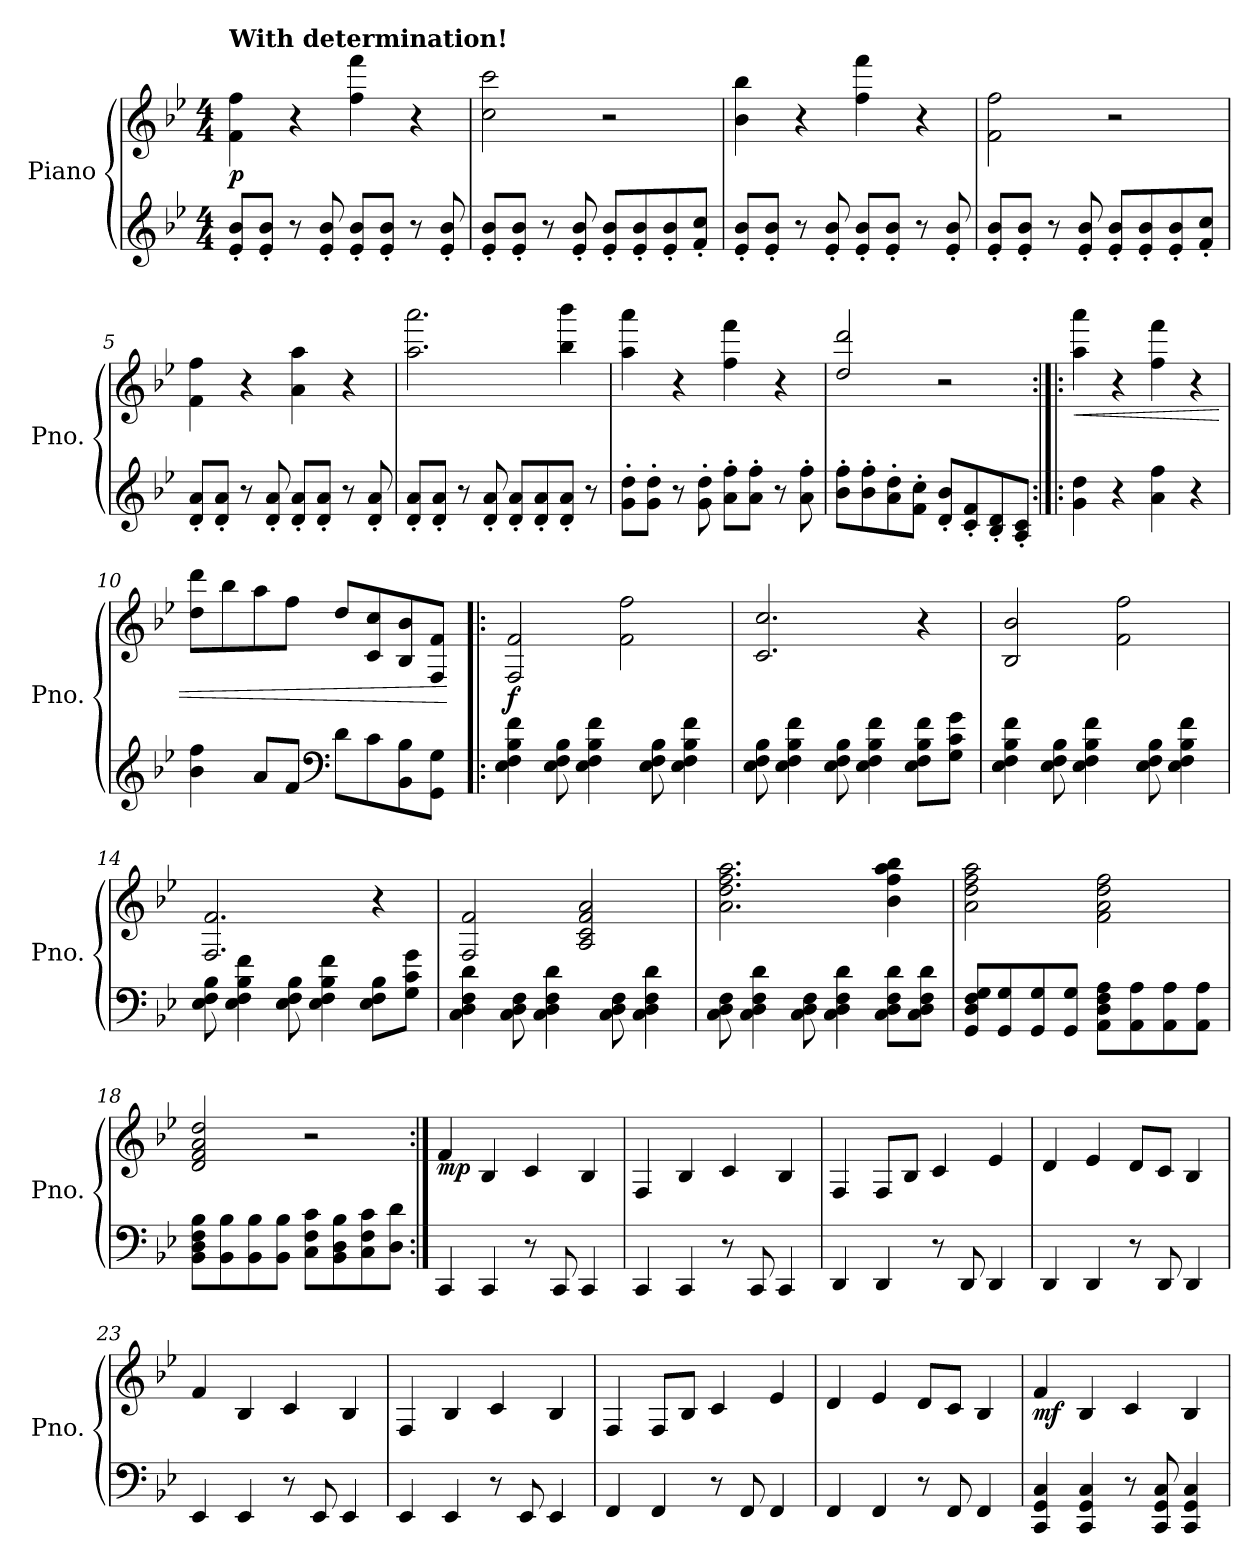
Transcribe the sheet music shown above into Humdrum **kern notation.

**kern	**kern	**dynam
*part1	*part1	*part1
*staff2	*staff1	*staff1/2
*I"Piano	*	*
*I'Pno.	*	*
*clefG2	*clefG2	*
*k[b-e-]	*k[b-e-]	*
*M4/4	*M4/4	*
*MM170	*MM170	*
=1	=1	=1
!	!LO:TX:a:B:t=With determination!	!
!	!	!LO:DY:b
8e-/' 8b-/'L	4f\ 4ff\	p
8e-/' 8b-/'J	.	.
8r	4r	.
8e-/' 8b-/'	.	.
8e-/' 8b-/'L	4ff\ 4fff\	.
8e-/' 8b-/'J	.	.
8r	4r	.
8e-/' 8b-/'	.	.
=2	=2	=2
8e-/' 8b-/'L	2cc\ 2ccc\	.
8e-/' 8b-/'J	.	.
8r	.	.
8e-/' 8b-/'	.	.
8e-/' 8b-/'L	2r	.
8e-/' 8b-/'	.	.
8e-/' 8b-/'	.	.
8f/' 8cc/'J	.	.
=3	=3	=3
8e-/' 8b-/'L	4b-\ 4bb-\	.
8e-/' 8b-/'J	.	.
8r	4r	.
8e-/' 8b-/'	.	.
8e-/' 8b-/'L	4ff\ 4fff\	.
8e-/' 8b-/'J	.	.
8r	4r	.
8e-/' 8b-/'	.	.
=4	=4	=4
8e-/' 8b-/'L	2f\ 2ff\	.
8e-/' 8b-/'J	.	.
8r	.	.
8e-/' 8b-/'	.	.
8e-/' 8b-/'L	2r	.
8e-/' 8b-/'	.	.
8e-/' 8b-/'	.	.
8f/' 8cc/'J	.	.
=5	=5	=5
8d/' 8a/'L	4f\ 4ff\	.
8d/' 8a/'J	.	.
8r	4r	.
8d/' 8a/'	.	.
8d/' 8a/'L	4a\ 4aa\	.
8d/' 8a/'J	.	.
8r	4r	.
8d/' 8a/'	.	.
!!LO:LB:g=z
=6	=6	=6
8d/' 8a/'L	2.aa\ 2.aaa\	.
8d/' 8a/'J	.	.
8r	.	.
8d/' 8a/'	.	.
8d/' 8a/'L	.	.
8d/' 8a/'	.	.
8d/' 8a/'J	4bb-\ 4bbb-\	.
8r	.	.
=7	=7	=7
8g\' 8dd\'L	4aa\ 4aaa\	.
8g\' 8dd\'J	.	.
8r	4r	.
8g\' 8dd\'	.	.
8a\' 8ff\'L	4ff\ 4fff\	.
8a\' 8ff\'J	.	.
8r	4r	.
8a\' 8ff\'	.	.
=8	=8	=8
8b-\' 8ff\'L	2dd/ 2ddd/	.
8b-\' 8ff\'	.	.
8a\' 8dd\'	.	.
8f\' 8cc\'J	.	.
8d/' 8b-/'L	2r	.
8c/' 8f/'	.	.
8B-/' 8d/'	.	.
8A/' 8c/'J	.	.
=9:|!|:	=9:|!|:	=9:|!|:
!	!	!LO:HP:b
4g\ 4dd\	4aa\ 4aaa\	<
4r	4r	.
4a\ 4ff\	4ff\ 4fff\	.
4r	4r	.
!!LO:LB:g=z
=10	=10	=10
4b-\ 4ff\	8dd\ 8ddd\L	.
.	8bb-\	.
8a/L	8aa\	.
8f/J	8ff\J	.
*clefF4	*	*
8d\L	8dd/L	.
8c\	8c/ 8cc/	.
8BB-\ 8B-\	8B-/ 8b-/	.
8GG\ 8G\J	8F/ 8f/J	.
.	.	[
=11!|:	=11!|:	=11!|:
!	!	!LO:DY:b
4E-\ 4F\ 4B-\ 4f\	2F/ 2f/	f
8E-\ 8F\ 8B-\	.	.
4E-\ 4F\ 4B-\ 4f\	.	.
.	2f\ 2ff\	.
8E-\ 8F\ 8B-\	.	.
4E-\ 4F\ 4B-\ 4f\	.	.
=12	=12	=12
8E-\ 8F\ 8B-\	2.c/ 2.cc/	.
4E-\ 4F\ 4B-\ 4f\	.	.
8E-\ 8F\ 8B-\	.	.
4E-\ 4F\ 4B-\ 4f\	.	.
8E-\ 8F\ 8B-\ 8f\L	4r	.
8G\ 8c\ 8g\J	.	.
=13	=13	=13
4E-\ 4F\ 4B-\ 4f\	2B-/ 2b-/	.
8E-\ 8F\ 8B-\	.	.
4E-\ 4F\ 4B-\ 4f\	.	.
.	2f\ 2ff\	.
8E-\ 8F\ 8B-\	.	.
4E-\ 4F\ 4B-\ 4f\	.	.
!!LO:LB:g=z
=14	=14	=14
8E-\ 8F\ 8B-\	2.F/ 2.f/	.
4E-\ 4F\ 4B-\ 4f\	.	.
8E-\ 8F\ 8B-\	.	.
4E-\ 4F\ 4B-\ 4f\	.	.
8E-\ 8F\ 8B-\L	4r	.
8G\ 8c\ 8g\J	.	.
=15	=15	=15
4C\ 4D\ 4F\ 4d\	2F/ 2f/	.
8C\ 8D\ 8F\	.	.
4C\ 4D\ 4F\ 4d\	.	.
.	2A/ 2c/ 2f/ 2a/	.
8C\ 8D\ 8F\	.	.
4C\ 4D\ 4F\ 4d\	.	.
=16	=16	=16
8C\ 8D\ 8F\	2.a\ 2.dd\ 2.ff\ 2.aa\	.
4C\ 4D\ 4F\ 4d\	.	.
8C\ 8D\ 8F\	.	.
4C\ 4D\ 4F\ 4d\	.	.
8C\ 8D\ 8F\ 8d\L	4b-\ 4ff\ 4aa\ 4bb-\	.
8C\ 8D\ 8F\ 8d\J	.	.
=17	=17	=17
8GG/ 8D/ 8F/ 8G/L	2a\ 2dd\ 2ff\ 2aa\	.
8GG/ 8G/	.	.
8GG/ 8G/	.	.
8GG/ 8G/J	.	.
8AA\ 8D\ 8F\ 8A\L	2f\ 2a\ 2dd\ 2ff\	.
8AA\ 8A\	.	.
8AA\ 8A\	.	.
8AA\ 8A\J	.	.
!!LO:LB:g=z
=18	=18	=18
8BB-\ 8D\ 8F\ 8B-\L	2d/ 2f/ 2a/ 2dd/	.
8BB-\ 8B-\	.	.
8BB-\ 8B-\	.	.
8BB-\ 8B-\J	.	.
8C\ 8F\ 8c\L	2r	.
8BB-\ 8D\ 8B-\	.	.
8C\ 8F\ 8c\	.	.
8D\ 8d\J	.	.
=19:|!	=19:|!	=19:|!
!	!	!LO:DY:b
4CC/	4f/	mp
4CC/	4B-/	.
8r	4c/	.
8CC/	.	.
4CC/	4B-/	.
=20	=20	=20
4CC/	4F/	.
4CC/	4B-/	.
8r	4c/	.
8CC/	.	.
4CC/	4B-/	.
=21	=21	=21
4DD/	4F/	.
4DD/	8F/L	.
.	8B-/J	.
8r	4c/	.
8DD/	.	.
4DD/	4e-/	.
=22	=22	=22
4DD/	4d/	.
4DD/	4e-/	.
8r	8d/L	.
8DD/	8c/J	.
4DD/	4B-/	.
!!LO:PB:g=z
=23	=23	=23
4EE-/	4f/	.
4EE-/	4B-/	.
8r	4c/	.
8EE-/	.	.
4EE-/	4B-/	.
=24	=24	=24
4EE-/	4F/	.
4EE-/	4B-/	.
8r	4c/	.
8EE-/	.	.
4EE-/	4B-/	.
=25	=25	=25
4FF/	4F/	.
4FF/	8F/L	.
.	8B-/J	.
8r	4c/	.
8FF/	.	.
4FF/	4e-/	.
=26	=26	=26
4FF/	4d/	.
4FF/	4e-/	.
8r	8d/L	.
8FF/	8c/J	.
4FF/	4B-/	.
=27	=27	=27
!	!	!LO:DY:b
4CC/ 4GG/ 4C/	4f/	mf
4CC/ 4GG/ 4C/	4B-/	.
8r	4c/	.
8CC/ 8GG/ 8C/	.	.
4CC/ 4GG/ 4C/	4B-/	.
=	=	=
*-	*-	*-
